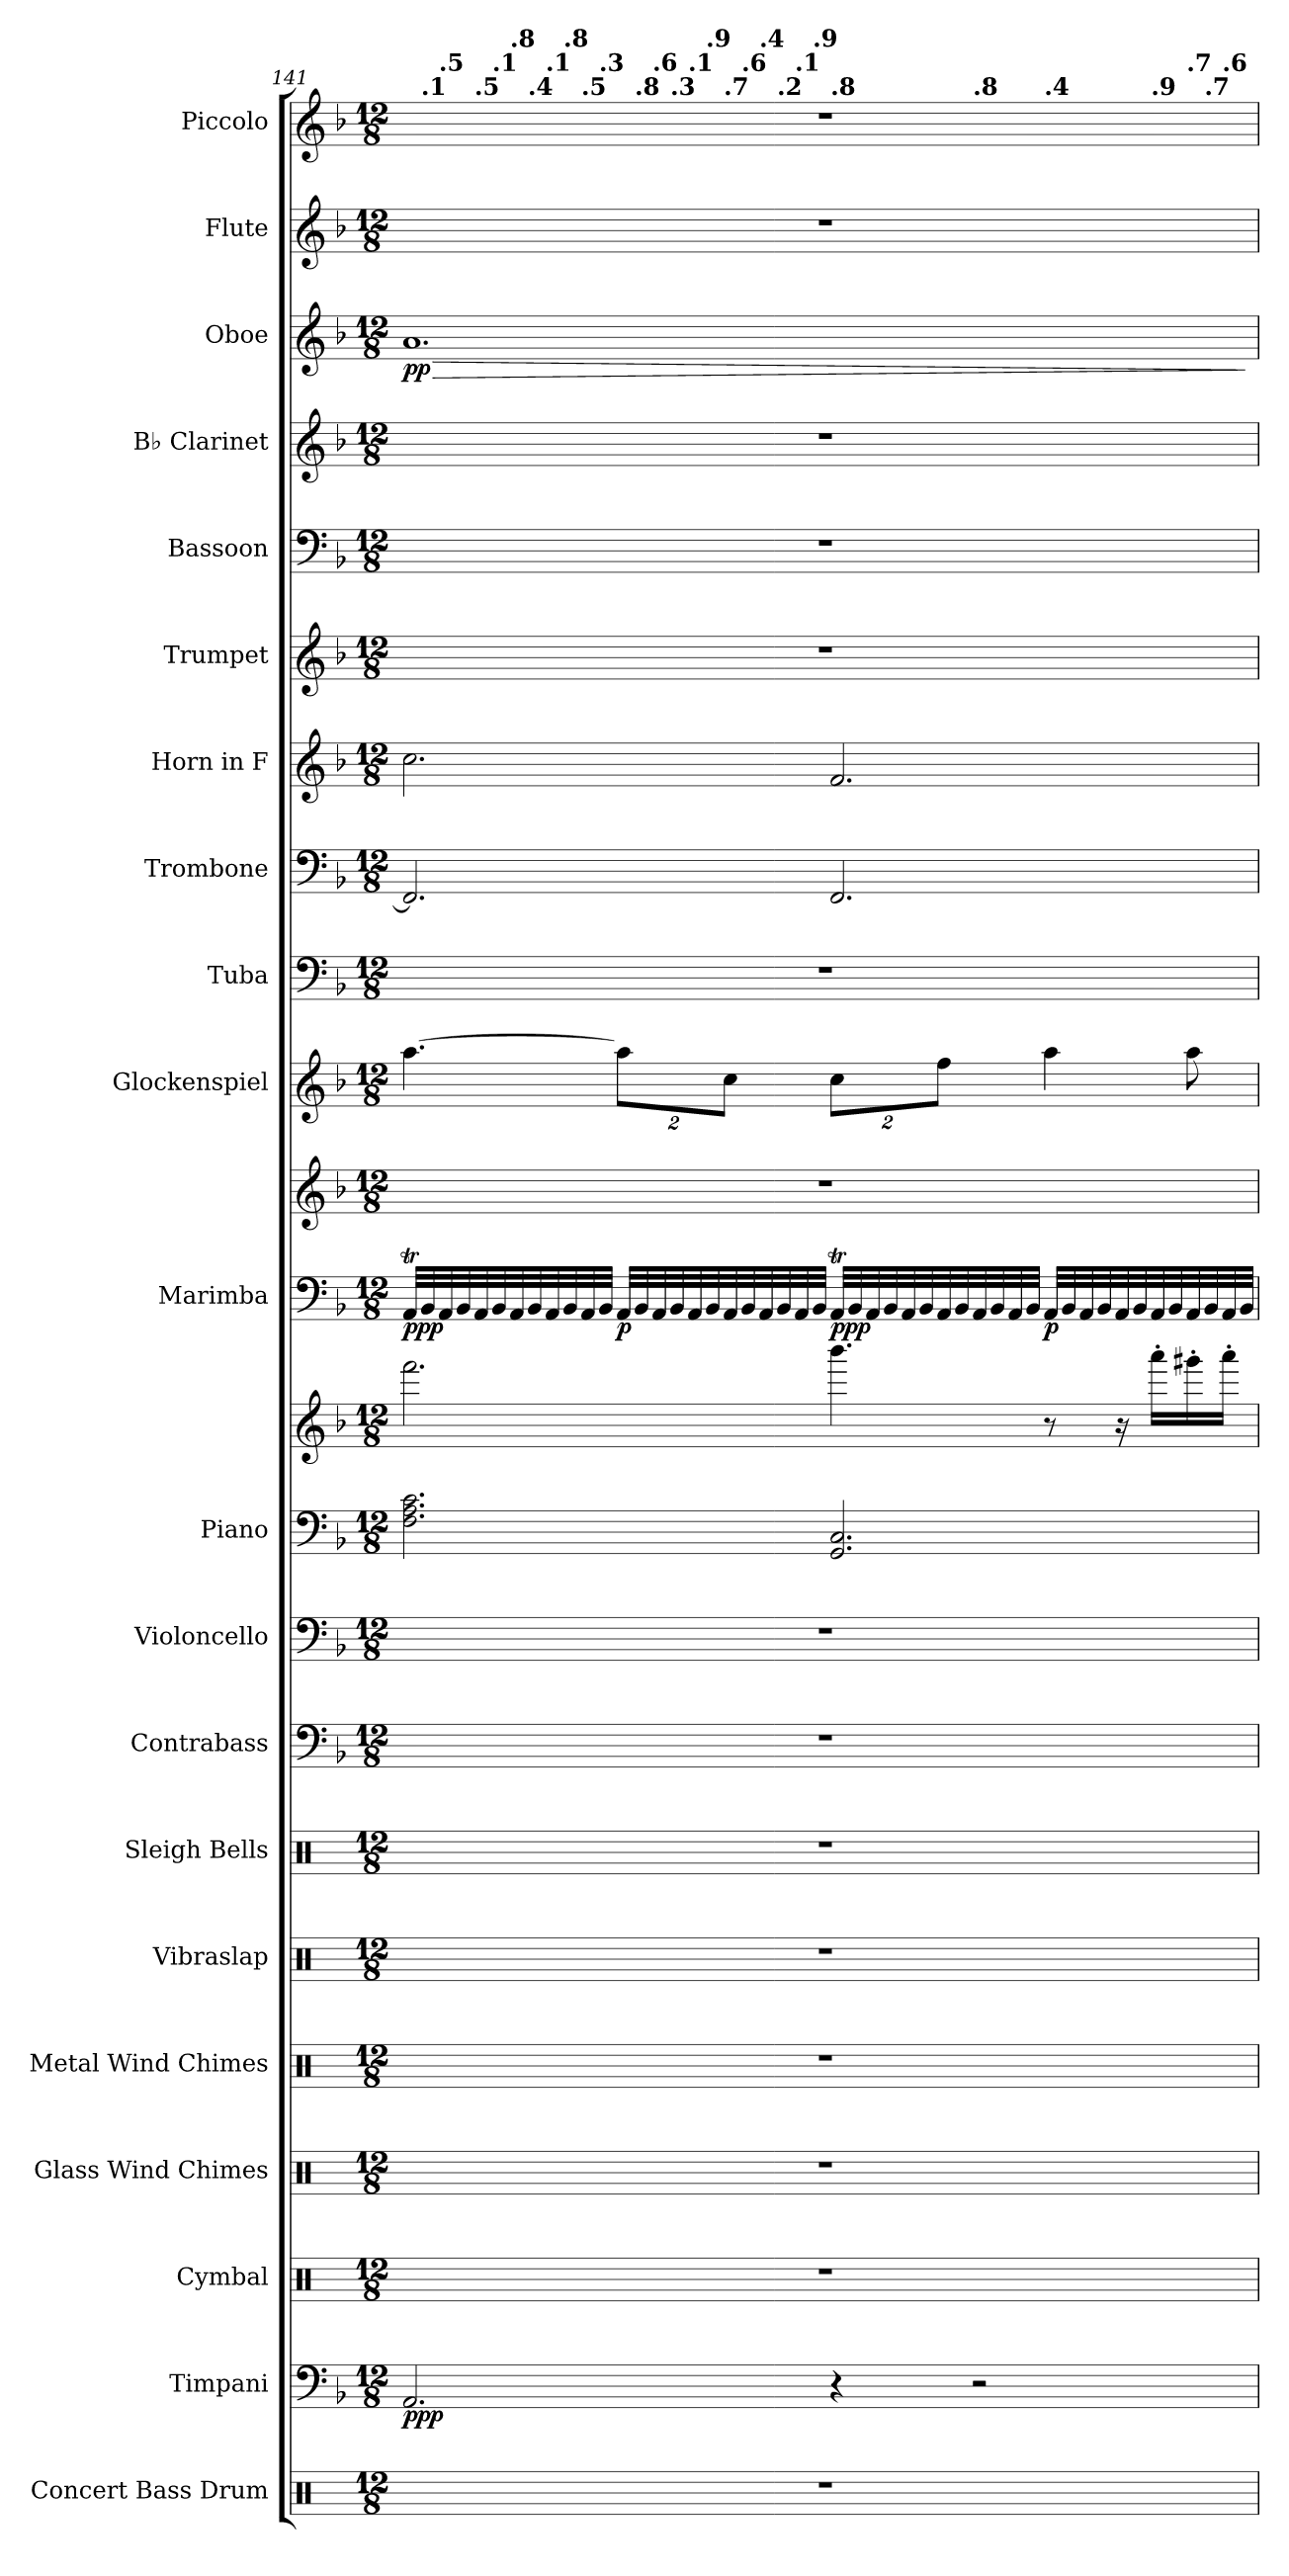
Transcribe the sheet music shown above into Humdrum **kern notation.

**kern	**kern	**dynam	**kern	**kern	**kern	**kern	**kern	**kern	**kern	**kern	**kern	**kern	**kern	**dynam	**kern	**kern	**kern	**kern	**kern	**kern	**kern	**kern	**dynam	**kern	**kern
*part21	*part20	*part20	*part19	*part18	*part17	*part16	*part15	*part14	*part13	*part12	*part12	*part11	*part11	*part11	*part10	*part9	*part8	*part7	*part6	*part5	*part4	*part3	*part3	*part2	*part1
*staff23	*staff22	*staff22	*staff21	*staff20	*staff19	*staff18	*staff17	*staff16	*staff15	*staff14	*staff13	*staff12	*staff11	*staff11/12	*staff10	*staff9	*staff8	*staff7	*staff6	*staff5	*staff4	*staff3	*staff3	*staff2	*staff1
*I"Concert Bass Drum	*I"Timpani	*	*I"Cymbal	*I"Glass Wind Chimes	*I"Metal Wind Chimes	*I"Vibraslap	*I"Sleigh Bells	*I"Contrabass	*I"Violoncello	*I"Piano	*	*I"Marimba	*	*	*I"Glockenspiel	*I"Tuba	*I"Trombone	*I"Horn in F	*I"Trumpet	*I"Bassoon	*I"B♭ Clarinet	*I"Oboe	*	*I"Flute	*I"Piccolo
*I'Con. BD	*I'Timp.	*	*I'Cym.	*I'Gl. Wn Ch.	*I'Met. Wn Ch.	*I'Vibslp.	*I'Sle. Be.	*I'Cb.	*I'Vc.	*I'Pno.	*	*I'Mrm.	*	*	*I'Glock.	*I'Tba.	*I'Tbn.	*	*I'Tpt.	*I'Bsn.	*I'B♭ Cl.	*I'Ob.	*	*I'Fl.	*I'Picc.
*clefX	*clefF4	*	*clefX	*clefX	*clefX	*clefX	*clefX	*clefF4	*clefF4	*clefF4	*clefG2	*clefF4	*clefG2	*	*clefG2	*clefF4	*clefF4	*clefG2	*clefG2	*clefF4	*clefG2	*clefG2	*	*clefG2	*clefG2
*	*	*	*	*	*	*	*	*ITrd7c12	*	*	*	*	*	*	*ITrd-14c-24	*	*	*ITrd4c7	*ITrd1c2	*	*ITrd1c2	*	*	*	*ITrd-7c-12
*k[]	*k[b-]	*	*k[]	*k[]	*k[]	*k[]	*k[]	*k[b-]	*k[b-]	*k[b-]	*k[b-]	*k[b-]	*k[b-]	*	*k[b-]	*k[b-]	*k[b-]	*k[b-e-]	*k[b-e-a-]	*k[b-]	*k[b-e-a-]	*k[b-]	*	*k[b-]	*k[b-]
*M12/8	*M12/8	*	*M12/8	*M12/8	*M12/8	*M12/8	*M12/8	*M12/8	*M12/8	*M12/8	*M12/8	*M12/8	*M12/8	*	*M12/8	*M12/8	*M12/8	*M12/8	*M12/8	*M12/8	*M12/8	*M12/8	*	*M12/8	*M12/8
*MM180	*MM180	*	*MM180	*MM180	*MM180	*MM180	*MM180	*MM180	*MM180	*MM180	*MM180	*MM180	*MM180	*	*MM180	*MM180	*MM180	*MM180	*MM180	*MM180	*MM180	*MM180	*	*MM180	*MM180
=141	=141	=141	=141	=141	=141	=141	=141	=141	=141	=141	=141	=141	=141	=141	=141	=141	=141	=141	=141	=141	=141	=141	=141	=141	=141
!	!	!LO:DY:b	!	!	!	!	!	!	!	!	!	!	!	!LO:DY:b=2	!	!	!	!	!	!	!	!	!LO:HP:b	!	!
!	!	!	!	!	!	!	!	!	!	!	!	!	!	!	!	!	!	!	!	!	!	!	!LO:DY:n=1:b	!	!
*	*	*	*	*	*	*	*	*	*	*	*	*	*	*	*	*	*	*	*	*	*	*	*	*	*^
*	*	*	*	*	*	*	*	*	*	*	*	*	*	*	*	*	*	*	*	*	*	*	*	*	*	*^
*	*	*	*	*	*	*	*	*	*	*	*	*	*	*	*	*	*	*	*	*	*	*	*	*	*	*	*^
*	*	*	*	*	*	*	*	*	*	*	*	*	*	*	*	*	*	*	*	*	*	*	*	*	*	*	*	*^
*	*	*	*	*	*	*	*	*	*	*	*	*	*	*	*	*	*	*	*	*	*	*	*	*	*	*	*	*	*^
*	*	*	*	*	*	*	*	*	*	*	*	*	*	*	*	*	*	*	*	*	*	*	*	*	*	*	*	*	*	*^
*	*	*	*	*	*	*	*	*	*	*	*	*	*	*	*	*	*	*	*	*	*	*	*	*	*	*	*	*	*	*	*^
*	*	*	*	*	*	*	*	*	*	*	*	*	*	*	*	*	*	*	*	*	*	*	*	*	*	*	*	*	*	*	*	*^
*	*	*	*	*	*	*	*	*	*	*	*	*	*	*	*	*	*	*	*	*	*	*	*	*	*	*	*	*	*	*	*	*	*^
*	*	*	*	*	*	*	*	*	*	*	*	*	*	*	*	*	*	*	*	*	*	*	*	*	*	*	*	*	*	*	*	*	*	*^
*	*	*	*	*	*	*	*	*	*	*	*	*	*	*	*	*	*	*	*	*	*	*	*	*	*	*	*	*	*	*	*	*	*	*	*^
*	*	*	*	*	*	*	*	*	*	*	*	*	*	*	*	*	*	*	*	*	*	*	*	*	*	*	*	*	*	*	*	*	*	*	*	*^
*	*	*	*	*	*	*	*	*	*	*	*	*	*	*	*	*	*	*	*	*	*	*	*	*	*	*	*	*	*	*	*	*	*	*	*	*	*^
*	*	*	*	*	*	*	*	*	*	*	*	*	*	*	*	*	*	*	*	*	*	*	*	*	*	*	*	*	*	*	*	*	*	*	*	*	*	*^
*	*	*	*	*	*	*	*	*	*	*	*	*	*	*	*	*	*	*	*	*	*	*	*	*	*	*	*	*	*	*	*	*	*	*	*	*	*	*	*^
*	*	*	*	*	*	*	*	*	*	*	*	*	*	*	*	*	*	*	*	*	*	*	*	*	*	*	*	*	*	*	*	*	*	*	*	*	*	*	*	*^
*	*	*	*	*	*	*	*	*	*	*	*	*	*	*	*	*	*	*	*	*	*	*	*	*	*	*	*	*	*	*	*	*	*	*	*	*	*	*	*	*	*^
*	*	*	*	*	*	*	*	*	*	*	*	*	*	*	*	*	*	*	*	*	*	*	*	*	*	*	*	*	*	*	*	*	*	*	*	*	*	*	*	*	*	*^
*	*	*	*	*	*	*	*	*	*	*	*	*	*	*	*	*	*	*	*	*	*	*	*	*	*	*	*	*	*	*	*	*	*	*	*	*	*	*	*	*	*	*	*^
*	*	*	*	*	*	*	*	*	*	*	*	*	*	*	*	*	*	*	*	*	*	*	*	*	*	*	*	*	*	*	*	*	*	*	*	*	*	*	*	*	*	*	*	*^
*	*	*	*	*	*	*	*	*	*	*	*	*	*	*	*	*	*	*	*	*	*	*	*	*	*	*	*	*	*	*	*	*	*	*	*	*	*	*	*	*	*	*	*	*	*^
*	*	*	*	*	*	*	*	*	*	*	*	*	*	*	*	*	*	*	*	*	*	*	*	*	*	*	*	*	*	*	*	*	*	*	*	*	*	*	*	*	*	*	*	*	*	*^
*	*	*	*	*	*	*	*	*	*	*	*	*	*	*	*	*	*	*	*	*	*	*	*	*	*	*	*	*	*	*	*	*	*	*	*	*	*	*	*	*	*	*	*	*	*	*	*^
*	*	*	*	*	*	*	*	*	*	*	*	*	*	*	*	*	*	*	*	*	*	*	*	*	*	*	*	*	*	*	*	*	*	*	*	*	*	*	*	*	*	*	*	*	*	*	*	*^
*	*	*	*	*	*	*	*	*	*	*	*	*	*	*	*	*	*	*	*	*	*	*	*	*	*	*	*	*	*	*	*	*	*	*	*	*	*	*	*	*	*	*	*	*	*	*	*	*	*^
*	*	*	*	*	*	*	*	*	*	*	*	*	*	*	*	*	*	*	*	*	*	*	*	*	*	*	*	*	*	*	*	*	*	*	*	*	*	*	*	*	*	*	*	*	*	*	*	*	*	*^
1.r	2.AA/	ppp	1.r	1.r	1.r	1.r	1.r	1.r	1.r	2.F\ 2.A\ 2.c\	2.fff\	32AAt/LLL	1.r	ppp	[4.aaaa\	1.r	2.FF/]	2.f\	1.r	1.r	1.r	1.a	> pp	1.r	1.r	32ryy	16ryy	8ryy	8ryy	8.ryy	8..ryy	4ryy	4ryy	4ryy	4ryy	4ryy	4..ryy	4...ryy	2ryy	2ryy	2ryy	2ryy	2ryy	2ryy	2ryy	2ryy	2.ryy	1ryy	1ryy	16.ryy	2...ryy
*	*	*	*	*	*	*	*	*	*	*	*	*	*	*	*	*	*	*	*	*	*	*	*	*	*MM177	*	*	*	*	*	*	*	*	*	*	*	*	*	*	*	*	*	*	*	*	*	*	*	*	*	*
!	!	!	!	!	!	!	!	!	!	!	!	!	!	!	!	!	!	!	!	!	!	!	!	!	!	!LO:TX:a:B:t=.1	!	!	!	!	!	!	!	!	!	!	!	!	!	!	!	!	!	!	!	!	!	!	!	!	!
.	.	.	.	.	.	.	.	.	.	.	.	32BB-/	.	.	.	.	.	.	.	.	.	.	.	.	.	1ryy	.	.	.	.	.	.	.	.	.	.	.	.	.	.	.	.	.	.	.	.	.	.	.	.	.
*	*	*	*	*	*	*	*	*	*	*	*	*	*	*	*	*	*	*	*	*	*	*	*	*	*MM174	*	*	*	*	*	*	*	*	*	*	*	*	*	*	*	*	*	*	*	*	*	*	*	*	*	*
!	!	!	!	!	!	!	!	!	!	!	!	!	!	!	!	!	!	!	!	!	!	!	!	!	!	!	!LO:TX:a:B:t=.5	!	!	!	!	!	!	!	!	!	!	!	!	!	!	!	!	!	!	!	!	!	!	!	!
.	.	.	.	.	.	.	.	.	.	.	.	32AA/	.	.	.	.	.	.	.	.	.	.	.	.	.	.	1ryy	.	.	.	.	.	.	.	.	.	.	.	.	.	.	.	.	.	.	.	.	.	.	.	.
*	*	*	*	*	*	*	*	*	*	*	*	*	*	*	*	*	*	*	*	*	*	*	*	*	*MM173	*	*	*	*	*	*	*	*	*	*	*	*	*	*	*	*	*	*	*	*	*	*	*	*	*	*
.	.	.	.	.	.	.	.	.	.	.	.	32BB-/	.	.	.	.	.	.	.	.	.	.	.	.	.	.	.	.	.	.	.	.	.	.	.	.	.	.	.	.	.	.	.	.	.	.	.	.	.	1ryy	.
*	*	*	*	*	*	*	*	*	*	*	*	*	*	*	*	*	*	*	*	*	*	*	*	*	*MM169	*	*	*	*	*	*	*	*	*	*	*	*	*	*	*	*	*	*	*	*	*	*	*	*	*	*
!	!	!	!	!	!	!	!	!	!	!	!	!	!	!	!	!	!	!	!	!	!	!	!	!	!	!	!	!LO:TX:a:B:t=.5	!	!	!	!	!	!	!	!	!	!	!	!	!	!	!	!	!	!	!	!	!	!	!
.	.	.	.	.	.	.	.	.	.	.	.	32AA/	.	.	.	.	.	.	.	.	.	.	.	.	.	.	.	1ryy	32ryy	.	.	.	.	.	.	.	.	.	.	.	.	.	.	.	.	.	.	.	.	.	.
*	*	*	*	*	*	*	*	*	*	*	*	*	*	*	*	*	*	*	*	*	*	*	*	*	*MM168	*	*	*	*	*	*	*	*	*	*	*	*	*	*	*	*	*	*	*	*	*	*	*	*	*	*
!	!	!	!	!	!	!	!	!	!	!	!	!	!	!	!	!	!	!	!	!	!	!	!	!	!	!	!	!	!LO:TX:a:B:t=.1	!	!	!	!	!	!	!	!	!	!	!	!	!	!	!	!	!	!	!	!	!	!
.	.	.	.	.	.	.	.	.	.	.	.	32BB-/	.	.	.	.	.	.	.	.	.	.	.	.	.	.	.	.	1ryy	.	.	.	.	.	.	.	.	.	.	.	.	.	.	.	.	.	.	.	.	.	.
*	*	*	*	*	*	*	*	*	*	*	*	*	*	*	*	*	*	*	*	*	*	*	*	*	*MM165	*	*	*	*	*	*	*	*	*	*	*	*	*	*	*	*	*	*	*	*	*	*	*	*	*	*
!	!	!	!	!	!	!	!	!	!	!	!	!	!	!	!	!	!	!	!	!	!	!	!	!	!	!	!	!	!	!LO:TX:a:B:t=.8	!	!	!	!	!	!	!	!	!	!	!	!	!	!	!	!	!	!	!	!	!
.	.	.	.	.	.	.	.	.	.	.	.	32AA/	.	.	.	.	.	.	.	.	.	.	.	.	.	.	.	.	.	1ryy	.	.	.	.	.	.	.	.	.	.	.	.	.	.	.	.	.	.	.	.	.
*	*	*	*	*	*	*	*	*	*	*	*	*	*	*	*	*	*	*	*	*	*	*	*	*	*MM164	*	*	*	*	*	*	*	*	*	*	*	*	*	*	*	*	*	*	*	*	*	*	*	*	*	*
!	!	!	!	!	!	!	!	!	!	!	!	!	!	!	!	!	!	!	!	!	!	!	!	!	!	!	!	!	!	!	!LO:TX:a:B:t=.4	!	!	!	!	!	!	!	!	!	!	!	!	!	!	!	!	!	!	!	!
.	.	.	.	.	.	.	.	.	.	.	.	32BB-/	.	.	.	.	.	.	.	.	.	.	.	.	.	.	.	.	.	.	1ryy	.	.	.	.	.	.	.	.	.	.	.	.	.	.	.	.	.	.	.	.
*	*	*	*	*	*	*	*	*	*	*	*	*	*	*	*	*	*	*	*	*	*	*	*	*	*MM162	*	*	*	*	*	*	*	*	*	*	*	*	*	*	*	*	*	*	*	*	*	*	*	*	*	*
!	!	!	!	!	!	!	!	!	!	!	!	!	!	!	!	!	!	!	!	!	!	!	!	!	!	!	!	!	!	!	!	!LO:TX:a:B:t=.1	!	!	!	!	!	!	!	!	!	!	!	!	!	!	!	!	!	!	!
.	.	.	.	.	.	.	.	.	.	.	.	32AA/	.	.	.	.	.	.	.	.	.	.	.	.	.	.	.	.	.	.	.	1ryy	32ryy	16ryy	16.ryy	8ryy	.	.	.	.	.	.	.	.	.	.	.	.	.	.	.
*	*	*	*	*	*	*	*	*	*	*	*	*	*	*	*	*	*	*	*	*	*	*	*	*	*MM159	*	*	*	*	*	*	*	*	*	*	*	*	*	*	*	*	*	*	*	*	*	*	*	*	*	*
!	!	!	!	!	!	!	!	!	!	!	!	!	!	!	!	!	!	!	!	!	!	!	!	!	!	!	!	!	!	!	!	!	!LO:TX:a:B:t=.8	!	!	!	!	!	!	!	!	!	!	!	!	!	!	!	!	!	!
.	.	.	.	.	.	.	.	.	.	.	.	32BB-/	.	.	.	.	.	.	.	.	.	.	.	.	.	.	.	.	.	.	.	.	1ryy	.	.	.	.	.	.	.	.	.	.	.	.	.	.	.	.	.	.
*	*	*	*	*	*	*	*	*	*	*	*	*	*	*	*	*	*	*	*	*	*	*	*	*	*MM158	*	*	*	*	*	*	*	*	*	*	*	*	*	*	*	*	*	*	*	*	*	*	*	*	*	*
!	!	!	!	!	!	!	!	!	!	!	!	!	!	!	!	!	!	!	!	!	!	!	!	!	!	!	!	!	!	!	!	!	!	!LO:TX:a:B:t=.5	!	!	!	!	!	!	!	!	!	!	!	!	!	!	!	!	!
.	.	.	.	.	.	.	.	.	.	.	.	32AA/	.	.	.	.	.	.	.	.	.	.	.	.	.	.	.	.	.	.	.	.	.	1ryy	.	.	.	.	.	.	.	.	.	.	.	.	.	.	.	.	.
*	*	*	*	*	*	*	*	*	*	*	*	*	*	*	*	*	*	*	*	*	*	*	*	*	*MM156	*	*	*	*	*	*	*	*	*	*	*	*	*	*	*	*	*	*	*	*	*	*	*	*	*	*
!	!	!	!	!	!	!	!	!	!	!	!	!	!	!	!	!	!	!	!	!	!	!	!	!	!	!	!	!	!	!	!	!	!	!	!LO:TX:a:B:t=.3	!	!	!	!	!	!	!	!	!	!	!	!	!	!	!	!
.	.	.	.	.	.	.	.	.	.	.	.	32BB-/JJJ	.	.	.	.	.	.	.	.	.	.	.	.	.	.	.	.	.	.	.	.	.	.	1ryy	.	.	.	.	.	.	.	.	.	.	.	.	.	.	.	.
*	*	*	*	*	*	*	*	*	*	*	*	*	*	*	*Xbrackettup	*	*	*	*	*	*	*	*	*	*	*	*	*	*	*	*	*	*	*	*	*	*	*	*	*	*	*	*	*	*	*	*	*	*	*	*
*	*	*	*	*	*	*	*	*	*	*	*	*	*	*	*	*	*	*	*	*	*	*	*	*	*MM155	*	*	*	*	*	*	*	*	*	*	*	*	*	*	*	*	*	*	*	*	*	*	*	*	*	*
!	!	!	!	!	!	!	!	!	!	!	!	!	!	!LO:DY:b=2	!	!	!	!	!	!	!	!	!	!	!	!	!	!	!	!	!	!	!	!	!	!	!	!	!	!	!	!	!	!	!	!	!	!	!	!	!
.	.	.	.	.	.	.	.	.	.	.	.	32AA/LLL	.	p	16%3aaaa\L]	.	.	.	.	.	.	.	.	.	.	.	.	.	.	.	.	.	.	.	.	32ryy	.	.	.	.	.	.	.	.	.	.	.	.	.	.	.
*	*	*	*	*	*	*	*	*	*	*	*	*	*	*	*	*	*	*	*	*	*	*	*	*	*MM152	*	*	*	*	*	*	*	*	*	*	*	*	*	*	*	*	*	*	*	*	*	*	*	*	*	*
!	!	!	!	!	!	!	!	!	!	!	!	!	!	!	!	!	!	!	!	!	!	!	!	!	!	!	!	!	!	!	!	!	!	!	!	!LO:TX:a:B:t=.8	!	!	!	!	!	!	!	!	!	!	!	!	!	!	!
.	.	.	.	.	.	.	.	.	.	.	.	32BB-/	.	.	.	.	.	.	.	.	.	.	.	.	.	.	.	.	.	.	.	.	.	.	.	1ryy	.	.	.	.	.	.	.	.	.	.	.	.	.	.	.
*	*	*	*	*	*	*	*	*	*	*	*	*	*	*	*	*	*	*	*	*	*	*	*	*	*MM150	*	*	*	*	*	*	*	*	*	*	*	*	*	*	*	*	*	*	*	*	*	*	*	*	*	*
!	!	!	!	!	!	!	!	!	!	!	!	!	!	!	!	!	!	!	!	!	!	!	!	!	!	!	!	!	!	!	!	!	!	!	!	!	!LO:TX:a:B:t=.6	!	!	!	!	!	!	!	!	!	!	!	!	!	!
.	.	.	.	.	.	.	.	.	.	.	.	32AA/	.	.	.	.	.	.	.	.	.	.	.	.	.	.	.	.	.	.	.	.	.	.	.	.	1ryy	.	.	.	.	.	.	.	.	.	.	.	.	.	.
*	*	*	*	*	*	*	*	*	*	*	*	*	*	*	*	*	*	*	*	*	*	*	*	*	*MM149	*	*	*	*	*	*	*	*	*	*	*	*	*	*	*	*	*	*	*	*	*	*	*	*	*	*
!	!	!	!	!	!	!	!	!	!	!	!	!	!	!	!	!	!	!	!	!	!	!	!	!	!	!	!	!	!	!	!	!	!	!	!	!	!	!LO:TX:a:B:t=.3	!	!	!	!	!	!	!	!	!	!	!	!	!
.	.	.	.	.	.	.	.	.	.	.	.	32BB-/	.	.	.	.	.	.	.	.	.	.	.	.	.	.	.	.	.	.	.	.	.	.	.	.	.	1ryy	.	.	.	.	.	.	.	.	.	.	.	.	.
*	*	*	*	*	*	*	*	*	*	*	*	*	*	*	*	*	*	*	*	*	*	*	*	*	*MM147	*	*	*	*	*	*	*	*	*	*	*	*	*	*	*	*	*	*	*	*	*	*	*	*	*	*
!	!	!	!	!	!	!	!	!	!	!	!	!	!	!	!	!	!	!	!	!	!	!	!	!	!	!	!	!	!	!	!	!	!	!	!	!	!	!	!LO:TX:a:B:t=.1	!	!	!	!	!	!	!	!	!	!	!	!
.	.	.	.	.	.	.	.	.	.	.	.	32AA/	.	.	.	.	.	.	.	.	.	.	.	.	.	.	.	.	.	.	.	.	.	.	.	.	.	.	1ryy	32ryy	16ryy	16.ryy	8ryy	8ryy	8.ryy	8..ryy	.	.	.	.	.
*	*	*	*	*	*	*	*	*	*	*	*	*	*	*	*	*	*	*	*	*	*	*	*	*	*MM144	*	*	*	*	*	*	*	*	*	*	*	*	*	*	*	*	*	*	*	*	*	*	*	*	*	*
!	!	!	!	!	!	!	!	!	!	!	!	!	!	!	!	!	!	!	!	!	!	!	!	!	!	!	!	!	!	!	!	!	!	!	!	!	!	!	!	!LO:TX:a:B:t=.9	!	!	!	!	!	!	!	!	!	!	!
.	.	.	.	.	.	.	.	.	.	.	.	32BB-/	.	.	.	.	.	.	.	.	.	.	.	.	.	.	.	.	.	.	.	.	.	.	.	.	.	.	.	2ryy	.	.	.	.	.	.	.	.	.	.	.
*	*	*	*	*	*	*	*	*	*	*	*	*	*	*	*	*	*	*	*	*	*	*	*	*	*MM143	*	*	*	*	*	*	*	*	*	*	*	*	*	*	*	*	*	*	*	*	*	*	*	*	*	*
!	!	!	!	!	!	!	!	!	!	!	!	!	!	!	!	!	!	!	!	!	!	!	!	!	!	!	!	!	!	!	!	!	!	!	!	!	!	!	!	!	!LO:TX:a:B:t=.7	!	!	!	!	!	!	!	!	!	!
.	.	.	.	.	.	.	.	.	.	.	.	32AA/	.	.	16%3cccc\J	.	.	.	.	.	.	.	.	.	.	.	.	.	.	.	.	.	.	.	.	.	.	.	.	.	2...ryy	.	.	.	.	.	.	.	.	.	.
*	*	*	*	*	*	*	*	*	*	*	*	*	*	*	*	*	*	*	*	*	*	*	*	*	*MM141	*	*	*	*	*	*	*	*	*	*	*	*	*	*	*	*	*	*	*	*	*	*	*	*	*	*
!	!	!	!	!	!	!	!	!	!	!	!	!	!	!	!	!	!	!	!	!	!	!	!	!	!	!	!	!	!	!	!	!	!	!	!	!	!	!	!	!	!	!LO:TX:a:B:t=.6	!	!	!	!	!	!	!	!	!
.	.	.	.	.	.	.	.	.	.	.	.	32BB-/	.	.	.	.	.	.	.	.	.	.	.	.	.	.	.	.	.	.	.	.	.	.	.	.	.	.	.	.	.	2ryy	.	.	.	.	.	.	.	.	.
*	*	*	*	*	*	*	*	*	*	*	*	*	*	*	*	*	*	*	*	*	*	*	*	*	*MM140	*	*	*	*	*	*	*	*	*	*	*	*	*	*	*	*	*	*	*	*	*	*	*	*	*	*
!	!	!	!	!	!	!	!	!	!	!	!	!	!	!	!	!	!	!	!	!	!	!	!	!	!	!	!	!	!	!	!	!	!	!	!	!	!	!	!	!	!	!	!LO:TX:a:B:t=.4	!	!	!	!	!	!	!	!
.	.	.	.	.	.	.	.	.	.	.	.	32AA/	.	.	.	.	.	.	.	.	.	.	.	.	.	.	.	.	.	.	.	.	.	.	.	.	.	.	.	.	.	.	2..ryy	32ryy	.	.	.	.	.	.	.
*	*	*	*	*	*	*	*	*	*	*	*	*	*	*	*	*	*	*	*	*	*	*	*	*	*MM138	*	*	*	*	*	*	*	*	*	*	*	*	*	*	*	*	*	*	*	*	*	*	*	*	*	*
!	!	!	!	!	!	!	!	!	!	!	!	!	!	!	!	!	!	!	!	!	!	!	!	!	!	!	!	!	!	!	!	!	!	!	!	!	!	!	!	!	!	!	!	!LO:TX:a:B:t=.2	!	!	!	!	!	!	!
.	.	.	.	.	.	.	.	.	.	.	.	32BB-/	.	.	.	.	.	.	.	.	.	.	.	.	.	.	.	.	.	.	.	.	.	.	.	.	.	.	.	.	.	.	.	2ryy	.	.	.	.	.	.	.
*	*	*	*	*	*	*	*	*	*	*	*	*	*	*	*	*	*	*	*	*	*	*	*	*	*MM137	*	*	*	*	*	*	*	*	*	*	*	*	*	*	*	*	*	*	*	*	*	*	*	*	*	*
!	!	!	!	!	!	!	!	!	!	!	!	!	!	!	!	!	!	!	!	!	!	!	!	!	!	!	!	!	!	!	!	!	!	!	!	!	!	!	!	!	!	!	!	!	!LO:TX:a:B:t=.1	!	!	!	!	!	!
.	.	.	.	.	.	.	.	.	.	.	.	32AA/	.	.	.	.	.	.	.	.	.	.	.	.	.	.	.	.	.	.	.	.	.	.	.	.	.	.	.	.	.	.	.	.	2ryy	.	.	.	.	.	.
*	*	*	*	*	*	*	*	*	*	*	*	*	*	*	*	*	*	*	*	*	*	*	*	*	*MM134	*	*	*	*	*	*	*	*	*	*	*	*	*	*	*	*	*	*	*	*	*	*	*	*	*	*
!	!	!	!	!	!	!	!	!	!	!	!	!	!	!	!	!	!	!	!	!	!	!	!	!	!	!	!	!	!	!	!	!	!	!	!	!	!	!	!	!	!	!	!	!	!	!LO:TX:a:B:t=.9	!	!	!	!	!
.	.	.	.	.	.	.	.	.	.	.	.	32BB-/JJJ	.	.	.	.	.	.	.	.	.	.	.	.	.	.	.	.	.	.	.	.	.	.	.	.	.	.	.	.	.	.	.	.	.	2ryy	.	.	.	.	.
*	*	*	*	*	*	*	*	*	*	*	*	*	*	*	*	*	*	*	*	*	*	*	*	*	*MM132	*	*	*	*	*	*	*	*	*	*	*	*	*	*	*	*	*	*	*	*	*	*	*	*	*	*
!	!	!	!	!	!	!	!	!	!	!	!	!	!	!	!	!	!	!	!	!	!	!	!	!	!	!	!	!	!	!	!	!	!	!	!	!	!	!	!	!	!	!	!	!	!	!	!LO:TX:a:B:t=.8	!	!	!	!
!	!	!	!	!	!	!	!	!	!	!	!	!	!	!LO:DY:b=2	!	!	!	!	!	!	!	!	!	!	!	!	!	!	!	!	!	!	!	!	!	!	!	!	!	!	!	!	!	!	!	!	!	!	!	!	!
.	4r	.	.	.	.	.	.	.	.	2.GG/ 2.C/	4.bbb-\	32AAt/LLL	.	ppp	16%3cccc\L	.	2.FF/	2.B-/	.	.	.	.	.	.	.	.	.	.	.	.	.	.	.	.	.	.	.	.	.	.	.	.	.	.	.	.	2.ryy	.	.	.	.
.	.	.	.	.	.	.	.	.	.	.	.	32BB-/	.	.	.	.	.	.	.	.	.	.	.	.	.	.	.	.	.	.	.	.	.	.	.	.	.	.	.	.	.	.	.	.	.	.	.	.	.	.	.
.	.	.	.	.	.	.	.	.	.	.	.	32AA/	.	.	.	.	.	.	.	.	.	.	.	.	.	.	.	.	.	.	.	.	.	.	.	.	.	.	.	.	.	.	.	.	.	.	.	.	.	.	.
.	.	.	.	.	.	.	.	.	.	.	.	32BB-/	.	.	.	.	.	.	.	.	.	.	.	.	.	.	.	.	.	.	.	.	.	.	.	.	.	.	.	.	.	.	.	.	.	.	.	.	.	.	.
.	.	.	.	.	.	.	.	.	.	.	.	32AA/	.	.	.	.	.	.	.	.	.	.	.	.	.	.	.	.	.	.	.	.	.	.	.	.	.	.	.	.	.	.	.	.	.	.	.	.	.	.	.
.	.	.	.	.	.	.	.	.	.	.	.	32BB-/	.	.	.	.	.	.	.	.	.	.	.	.	.	.	.	.	.	.	.	.	.	.	.	.	.	.	.	.	.	.	.	.	.	.	.	.	.	.	.
*	*	*	*	*	*	*	*	*	*	*	*	*	*	*	*	*	*	*	*	*	*	*	*	*	*MM123	*	*	*	*	*	*	*	*	*	*	*	*	*	*	*	*	*	*	*	*	*	*	*	*	*	*
.	.	.	.	.	.	.	.	.	.	.	.	32AA/	.	.	16%3ffff\J	.	.	.	.	.	.	.	.	.	.	.	.	.	.	.	.	.	.	.	.	.	.	.	.	.	.	.	.	.	.	.	.	.	.	.	2ryy
.	.	.	.	.	.	.	.	.	.	.	.	32BB-/	.	.	.	.	.	.	.	.	.	.	.	.	.	.	.	.	.	.	.	.	.	.	.	.	.	.	.	.	.	.	.	.	.	.	.	.	.	.	.
*	*	*	*	*	*	*	*	*	*	*	*	*	*	*	*	*	*	*	*	*	*	*	*	*	*MM118	*	*	*	*	*	*	*	*	*	*	*	*	*	*	*	*	*	*	*	*	*	*	*	*	*	*
!	!	!	!	!	!	!	!	!	!	!	!	!	!	!	!	!	!	!	!	!	!	!	!	!	!	!	!	!	!	!	!	!	!	!	!	!	!	!	!	!	!	!	!	!	!	!	!	!LO:TX:a:B:t=.8	!	!	!
.	2r	.	.	.	.	.	.	.	.	.	.	32AA/	.	.	.	.	.	.	.	.	.	.	.	.	.	.	.	.	.	.	.	.	.	.	.	.	.	.	.	.	.	.	.	.	.	.	.	2ryy	4.ryy	.	.
.	.	.	.	.	.	.	.	.	.	.	.	32BB-/	.	.	.	.	.	.	.	.	.	.	.	.	.	4...ryy	.	.	.	.	.	.	.	.	.	.	.	.	.	4...ryy	.	.	.	.	.	.	.	.	.	.	.
.	.	.	.	.	.	.	.	.	.	.	.	32AA/	.	.	.	.	.	.	.	.	.	.	.	.	.	.	4..ryy	.	.	.	.	.	.	.	.	.	.	.	.	.	.	.	.	.	.	.	.	.	.	.	.
.	.	.	.	.	.	.	.	.	.	.	.	32BB-/JJJ	.	.	.	.	.	.	.	.	.	.	.	.	.	.	.	.	.	.	.	.	.	.	.	.	.	.	.	.	.	4ryy	.	.	.	.	.	.	.	4ryy	.
*	*	*	*	*	*	*	*	*	*	*	*	*	*	*	*	*	*	*	*	*	*	*	*	*	*MM113	*	*	*	*	*	*	*	*	*	*	*	*	*	*	*	*	*	*	*	*	*	*	*	*	*	*
!	!	!	!	!	!	!	!	!	!	!	!	!	!	!	!	!	!	!	!	!	!	!	!	!	!	!	!	!LO:TX:a:B:t=.4	!	!	!	!	!	!	!	!	!	!	!	!	!	!	!	!	!	!	!	!	!	!	!
!	!	!	!	!	!	!	!	!	!	!	!	!	!	!LO:DY:b=2	!	!	!	!	!	!	!	!	!	!	!	!	!	!	!	!	!	!	!	!	!	!	!	!	!	!	!	!	!	!	!	!	!	!	!	!	!
.	.	.	.	.	.	.	.	.	.	.	8r	32AA/LLL	.	p	4aaaa\	.	.	.	.	.	.	.	.	.	.	.	.	4.ryy	.	.	.	.	.	.	.	.	.	.	.	.	.	.	.	.	.	.	.	.	.	.	.
.	.	.	.	.	.	.	.	.	.	.	.	32BB-/	.	.	.	.	.	.	.	.	.	.	.	.	.	.	.	.	4ryy	.	.	.	.	.	.	.	.	.	.	.	.	.	.	4ryy	.	.	.	.	.	.	.
.	.	.	.	.	.	.	.	.	.	.	.	32AA/	.	.	.	.	.	.	.	.	.	.	.	.	.	.	.	.	.	4ryy	.	.	.	.	.	.	.	.	.	.	.	.	.	.	4ryy	.	.	.	.	.	.
.	.	.	.	.	.	.	.	.	.	.	.	32BB-/	.	.	.	.	.	.	.	.	.	.	.	.	.	.	.	.	.	.	4ryy	.	.	.	.	.	.	.	.	.	.	.	.	.	.	4ryy	.	.	.	.	.
*	*	*	*	*	*	*	*	*	*	*	*	*	*	*	*	*	*	*	*	*	*	*	*	*	*MM107	*	*	*	*	*	*	*	*	*	*	*	*	*	*	*	*	*	*	*	*	*	*	*	*	*	*
.	.	.	.	.	.	.	.	.	.	.	16r	32AA/	.	.	.	.	.	.	.	.	.	.	.	.	.	.	.	.	.	.	.	4ryy	.	.	.	.	.	.	.	.	.	.	.	.	.	.	.	.	.	.	.
.	.	.	.	.	.	.	.	.	.	.	.	32BB-/	.	.	.	.	.	.	.	.	.	.	.	.	.	.	.	.	.	.	.	.	8..ryy	.	.	.	.	.	.	.	.	.	.	.	.	.	.	.	.	.	.
*	*	*	*	*	*	*	*	*	*	*	*	*	*	*	*	*	*	*	*	*	*	*	*	*	*MM102	*	*	*	*	*	*	*	*	*	*	*	*	*	*	*	*	*	*	*	*	*	*	*	*	*	*
!	!	!	!	!	!	!	!	!	!	!	!	!	!	!	!	!	!	!	!	!	!	!	!	!	!	!	!	!	!	!	!	!	!	!LO:TX:a:B:t=.9	!	!	!	!	!	!	!	!	!	!	!	!	!	!	!	!	!
.	.	.	.	.	.	.	.	.	.	.	16aaa'\LL	32AA/	.	.	.	.	.	.	.	.	.	.	.	.	.	.	.	.	.	.	.	.	.	8.ryy	.	.	.	.	.	.	.	.	.	.	.	.	.	.	.	.	.
.	.	.	.	.	.	.	.	.	.	.	.	32BB-/	.	.	.	.	.	.	.	.	.	.	.	.	.	.	.	.	.	.	.	.	.	.	8ryy	.	.	.	.	.	.	8ryy	.	.	.	.	.	.	.	8ryy	.
*	*	*	*	*	*	*	*	*	*	*	*	*	*	*	*	*	*	*	*	*	*	*	*	*	*MM99	*	*	*	*	*	*	*	*	*	*	*	*	*	*	*	*	*	*	*	*	*	*	*	*	*	*
!	!	!	!	!	!	!	!	!	!	!	!	!	!	!	!	!	!	!	!	!	!	!	!	!	!	!	!	!	!	!	!	!	!	!	!	!	!	!	!	!	!	!	!	!	!	!	!	!	!LO:TX:a:B:t=.7	!	!
.	.	.	.	.	.	.	.	.	.	.	16ggg#X'\	32AA/	.	.	8aaaa\	.	.	.	.	.	.	.	.	.	.	.	.	.	.	.	.	.	.	.	.	.	.	.	.	.	.	.	.	.	.	.	.	.	8ryy	.	.
*	*	*	*	*	*	*	*	*	*	*	*	*	*	*	*	*	*	*	*	*	*	*	*	*	*MM98	*	*	*	*	*	*	*	*	*	*	*	*	*	*	*	*	*	*	*	*	*	*	*	*	*	*
!	!	!	!	!	!	!	!	!	!	!	!	!	!	!	!	!	!	!	!	!	!	!	!	!	!	!	!	!	!LO:TX:a:B:t=.7	!	!	!	!	!	!	!	!	!	!	!	!	!	!	!	!	!	!	!	!	!	!
.	.	.	.	.	.	.	.	.	.	.	.	32BB-/	.	.	.	.	.	.	.	.	.	.	.	.	.	.	.	.	16.ryy	.	.	.	.	.	.	16.ryy	.	.	.	.	.	.	.	16.ryy	.	.	.	.	.	.	.
*	*	*	*	*	*	*	*	*	*	*	*	*	*	*	*	*	*	*	*	*	*	*	*	*	*MM96	*	*	*	*	*	*	*	*	*	*	*	*	*	*	*	*	*	*	*	*	*	*	*	*	*	*
!	!	!	!	!	!	!	!	!	!	!	!	!	!	!	!	!	!	!	!	!	!	!	!	!	!	!	!	!	!	!LO:TX:a:B:t=.6	!	!	!	!	!	!	!	!	!	!	!	!	!	!	!	!	!	!	!	!	!
.	.	.	.	.	.	.	.	.	.	.	16aaa'\JJ	32AA/	.	.	.	.	.	.	.	.	.	.	.	.	.	.	.	.	.	16ryy	.	.	.	.	.	.	16ryy	.	.	.	.	.	.	.	16ryy	.	.	.	.	.	16ryy
.	.	.	.	.	.	.	.	.	.	.	.	32BB-/JJJ	.	.	.	.	.	.	.	.	.	.	.	.	.	.	.	.	.	.	32ryy	.	.	.	32ryy	.	.	32ryy	.	.	.	32ryy	.	.	.	32ryy	.	.	.	32ryy	.
.	.	.	.	.	.	.	.	.	.	.	.	.	.	.	.	.	.	.	.	.	.	.	]	.	.	.	.	.	.	.	.	.	.	.	.	.	.	.	.	.	.	.	.	.	.	.	.	.	.	.	.
*	*	*	*	*	*	*	*	*	*	*	*	*	*	*	*	*	*	*	*	*	*	*	*	*	*v	*v	*v	*v	*v	*v	*v	*v	*v	*v	*v	*v	*v	*v	*v	*v	*v	*v	*v	*v	*v	*v	*v	*v	*v	*v	*v
=	=	=	=	=	=	=	=	=	=	=	=	=	=	=	=	=	=	=	=	=	=	=	=	=	=
*-	*-	*-	*-	*-	*-	*-	*-	*-	*-	*-	*-	*-	*-	*-	*-	*-	*-	*-	*-	*-	*-	*-	*-	*-	*-
